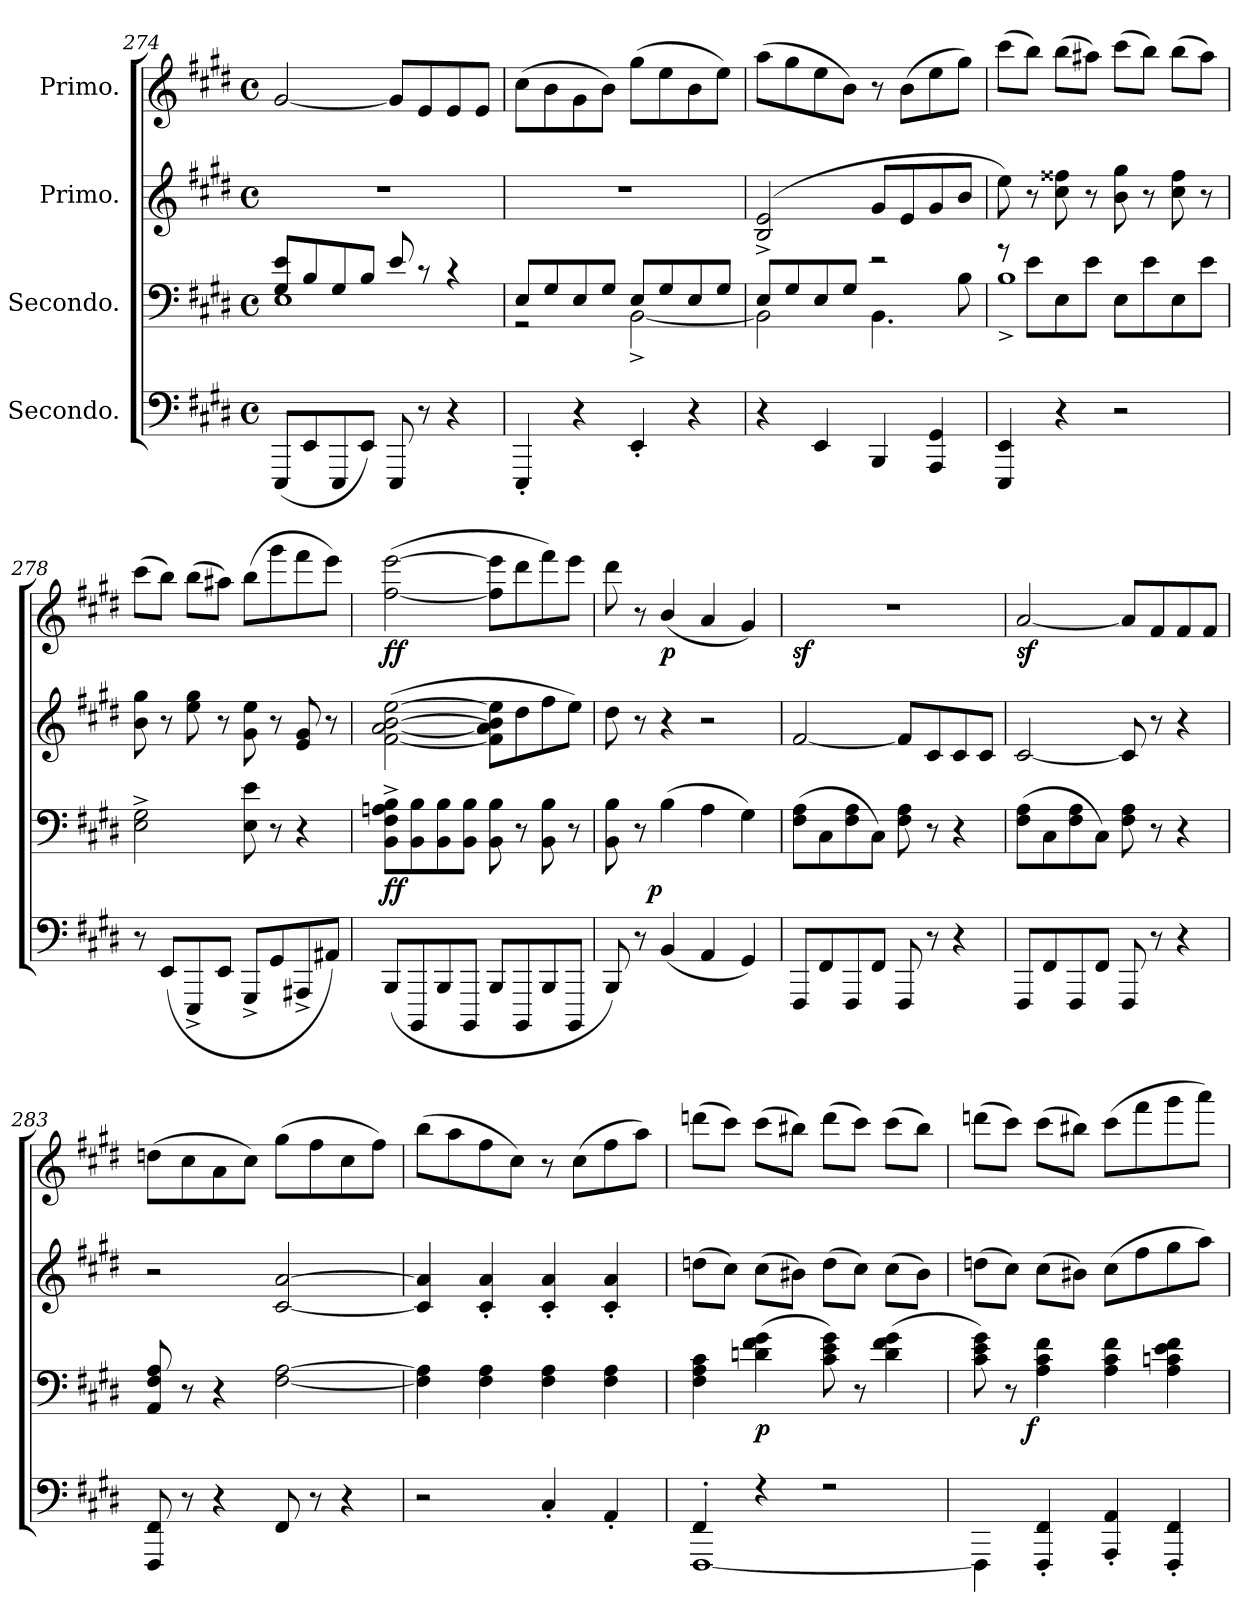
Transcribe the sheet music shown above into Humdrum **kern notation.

**kern	**kern	**dynam	**kern	**kern	**dynam
*part4	*part3	*part3	*part2	*part1	*part1
*staff4	*staff3	*staff3	*staff2	*staff1	*staff1
*I"Secondo.	*I"Secondo.	*	*I"Primo.	*I"Primo.	*
*clefF4	*clefF4	*	*clefG2	*clefG2	*
*k[f#c#g#d#]	*k[f#c#g#d#]	*	*k[f#c#g#d#]	*k[f#c#g#d#]	*
*M4/4	*M4/4	*	*M4/4	*M4/4	*
*met(c)	*met(c)	*	*met(c)	*met(c)	*
=274	=274	=274	=274	=274	=274
*	*^	*	*	*	*
(8EEE/L	8G#/ 8e/L	1E	.	1r	[2g#/	.
8EE/	8B/	.	.	.	.	.
8EEE/	8G#/	.	.	.	.	.
8EE/J)	8B/J	.	.	.	.	.
8EEE/	8e/	.	.	.	8g#/L]	.
8r	8r	.	.	.	8e/	.
4r	4r	.	.	.	8e/	.
.	.	.	.	.	8e/J	.
=275	=275	=275	=275	=275	=275	=275
4EEE'>/	8E/L	2r	.	1r	(8cc#\L	.
.	8G#/	.	.	.	8b\	.
4r	8E/	.	.	.	8g#\	.
.	8G#/J	.	.	.	8b\J)	.
4EE'>/	8E/L	[2BB^\	.	.	(8gg#\L	.
.	8G#/	.	.	.	8ee\	.
4r	8E/	.	.	.	8b\	.
.	8G#/J	.	.	.	8ee\J)	.
=276	=276	=276	=276	=276	=276	=276
4r	8E/L	2BB\]	.	(2B^>/ 2e^>/	(8aa\L	.
.	8G#/	.	.	.	8gg#\	.
4EE/	8E/	.	.	.	8ee\	.
.	8G#/J	.	.	.	8b\J)	.
4BBB/	2r	4.BB\	.	8g#/L	8r	.
.	.	.	.	8e/	(8b\L	.
4AAA/ 4GG#/	.	.	.	8g#/	8ee\	.
.	.	8B\	.	8b/J	8gg#\J)	.
=277	=277	=277	=277	=277	=277	=277
4EEE/ 4EE/	8r	1B^>	.	8ee\)	(8ccc#\L	.
.	8e\L	.	.	8r	8bb\J)	.
4r	8E\	.	.	8cc#\ 8ff##X\	(8bb\L	.
.	8e\J	.	.	8r	8aa#X\J)	.
2r	8E\L	.	.	8b\ 8gg#\	(8ccc#\L	.
.	8e\	.	.	8r	8bb\J)	.
.	8E\	.	.	8cc#\ 8ff##\	(8bb\L	.
.	8e\J	.	.	8r	8aa#\J)	.
*	*v	*v	*	*	*	*
=278	=278	=278	=278	=278	=278
8r	2E^\ 2G#^\	.	8b\ 8gg#\	(8ccc#\L	.
(>8EE/L	.	.	8r	8bb\J)	.
8EEE^/	.	.	8ee\ 8gg#\	(8bb\L	.
8EE/J	.	.	8r	8aa#X\J)	.
8GGG#^/L	8E\ 8e\	.	8g#\ 8ee\	(8bb\L	.
8GG#/	8r	.	8r	8ggg#\	.
8AAA#X^/	4r	.	8e/ 8g#/	8fff#\	.
8AA#X/J)	.	.	8r	8eee\J)	.
=279	=279	=279	=279	=279	=279
(8BBB/L	8BB^\ 8F#^\ 8An^\ 8B^\L	ff	([2f#\ [2a\ [2b\ [2ee\	([2ff#\ [2eee\	ff
8BBBB/	8BB\ 8B\	.	.	.	.
8BBB/	8BB\ 8B\	.	.	.	.
8BBBB/J	8BB\ 8B\J	.	.	.	.
8BBB/L	8BB\ 8B\	.	8f#]\ 8a]\ 8b]\ 8ee]\L	8ff#]\ 8eee]\L	.
8BBBB/	8r	.	8dd#\	8ddd#\	.
8BBB/	8BB\ 8B\	.	8ff#\	8fff#\)	.
8BBBB/J	8r	.	8ee\J)	8eee\J	.
=280	=280	=280	=280	=280	=280
8BBB/)	8BB\ 8B\	.	8dd#\	8ddd#\	.
8r	8r	.	8r	8r	.
!	!	!LO:DY:rj	!	!	!
(>4BB/	(4B\	p	4r	(>4b/	p
4AA/	4A\	.	2r	4a/	.
4GG#/)	4G#\)	.	.	4g#/)	.
=281	=281	=281	=281	=281	=281
8FFF#/L	(8F#\ 8A\L	.	[2f#/	1r	sf
8FF#/	8C#\	.	.	.	.
8FFF#/	8F#\ 8A\	.	.	.	.
8FF#/J	8C#\J)	.	.	.	.
8FFF#/	8F#\ 8A\	.	8f#/L]	.	.
8r	8r	.	8c#/	.	.
4r	4r	.	8c#/	.	.
.	.	.	8c#/J	.	.
=282	=282	=282	=282	=282	=282
8FFF#/L	(8F#\ 8A\L	.	[2c#/	[2a/	sf
8FF#/	8C#\	.	.	.	.
8FFF#/	8F#\ 8A\	.	.	.	.
8FF#/J	8C#\J)	.	.	.	.
8FFF#/	8F#\ 8A\	.	8c#/]	8a/L]	.
8r	8r	.	8r	8f#/	.
4r	4r	.	4r	8f#/	.
.	.	.	.	8f#/J	.
=283	=283	=283	=283	=283	=283
8FFF#/ 8FF#/	8AA/ 8F#/ 8A/	.	2r	(8ddn\L	.
8r	8r	.	.	8cc#\	.
4r	4r	.	.	8a\	.
.	.	.	.	8cc#\J)	.
8FF#/	[2F#\ [2A\	.	[2c#/ [2a/	(8gg#\L	.
8r	.	.	.	8ff#\	.
4r	.	.	.	8cc#\	.
.	.	.	.	8ff#\J)	.
=284	=284	=284	=284	=284	=284
2r	4F#]\ 4A]\	.	4c#]/ 4a]/	(8bb\L	.
.	.	.	.	8aa\	.
.	4F#\ 4A\	.	4c#'>/ 4a'>/	8ff#\	.
.	.	.	.	8cc#\J)	.
4C#'>/	4F#\ 4A\	.	4c#'>/ 4a'>/	8r	.
.	.	.	.	(8cc#\L	.
4AA'>/	4F#\ 4A\	.	4c#'>/ 4a'>/	8ff#\	.
.	.	.	.	8aa\J)	.
=285	=285	=285	=285	=285	=285
*^	*	*	*	*	*
4FF#'>/	[1FFF#	4F#\ 4A\ 4c#\	.	(8ddn\L	(8dddn\L	.
.	.	.	.	8cc#\J)	8ccc#\J)	.
4r	.	(4dn\ 4f#\ 4g#\	p	(8cc#\L	(8ccc#\L	.
.	.	.	.	8b#X\J)	8bb#X\J)	.
2r	.	8c#\ 8e\ 8g#\)	.	(8dd\L	(8ddd\L	.
.	.	8r	.	8cc#\J)	8ccc#\J)	.
.	.	(4d\ 4f#\ 4g#\	.	(8cc#\L	(8ccc#\L	.
.	.	.	.	8b#\J)	8bb#\J)	.
*v	*v	*	*	*	*	*
=286	=286	=286	=286	=286	=286
4FFF#\]	8c#\ 8e\ 8g#\)	.	(8ddn\L	(8dddn\L	.
.	8r	.	8cc#\J)	8ccc#\J)	.
!	!	!LO:DY:rj	!	!	!
4FFF#'>/ 4FF#'>/	4A\ 4c#\ 4f#\	f	(8cc#\L	(8ccc#\L	.
.	.	.	8b#X\J)	8bb#X\J)	.
4AAA'>/ 4AA'>/	4A\ 4c#\ 4f#\	.	(8cc#\L	(8ccc#\L	.
.	.	.	8ff#\	8fff#\	.
4FFF#'/ 4FF#'/	4A\ 4cn\ 4e\ 4f#\	.	8gg#\	8ggg#\	.
.	.	.	8aa\J)	8aaa\J)	.
=	=	=	=	=	=
*-	*-	*-	*-	*-	*-
